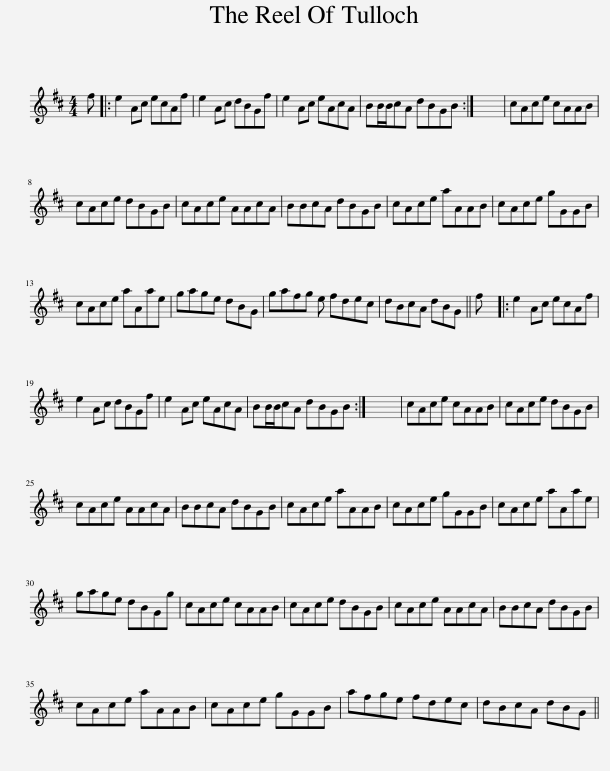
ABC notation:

X:1
L:1/8
M:4/4
I:linebreak $
K:D
V:1 treble
V:1
 f |: e2 Ac ecAf | e2 Ac dBGf | e2 Ac eAcA | BB/B/cA dBGB :| %5
 x8 | cAce cAAB |$ cAce dBGB | cAce AAcA | BBcA dBGB | %10
 cAce aAAB | cAce gGGB |$ cAce aAae | gage dBG | gafg e fdec | %15
 dBcA dBG || f |: e2 Ac ecAf |$ e2 Ac dBGf | e2 Ac eAcA | %20
 BB/B/cA dBGB :| x8 | cAce cAAB | cAce dBGB |$ cAce AAcA | %25
 BBcA dBGB | cAce aAAB | cAce gGGB | cAce aAae |$ gage dBGg | %30
 cAce cAAB | cAce dBGB | cAce AAcA | BBcA dBGB |$ cAce aAAB | %35
 cAce gGGB | afge fdec | dBcA dBG || %38
